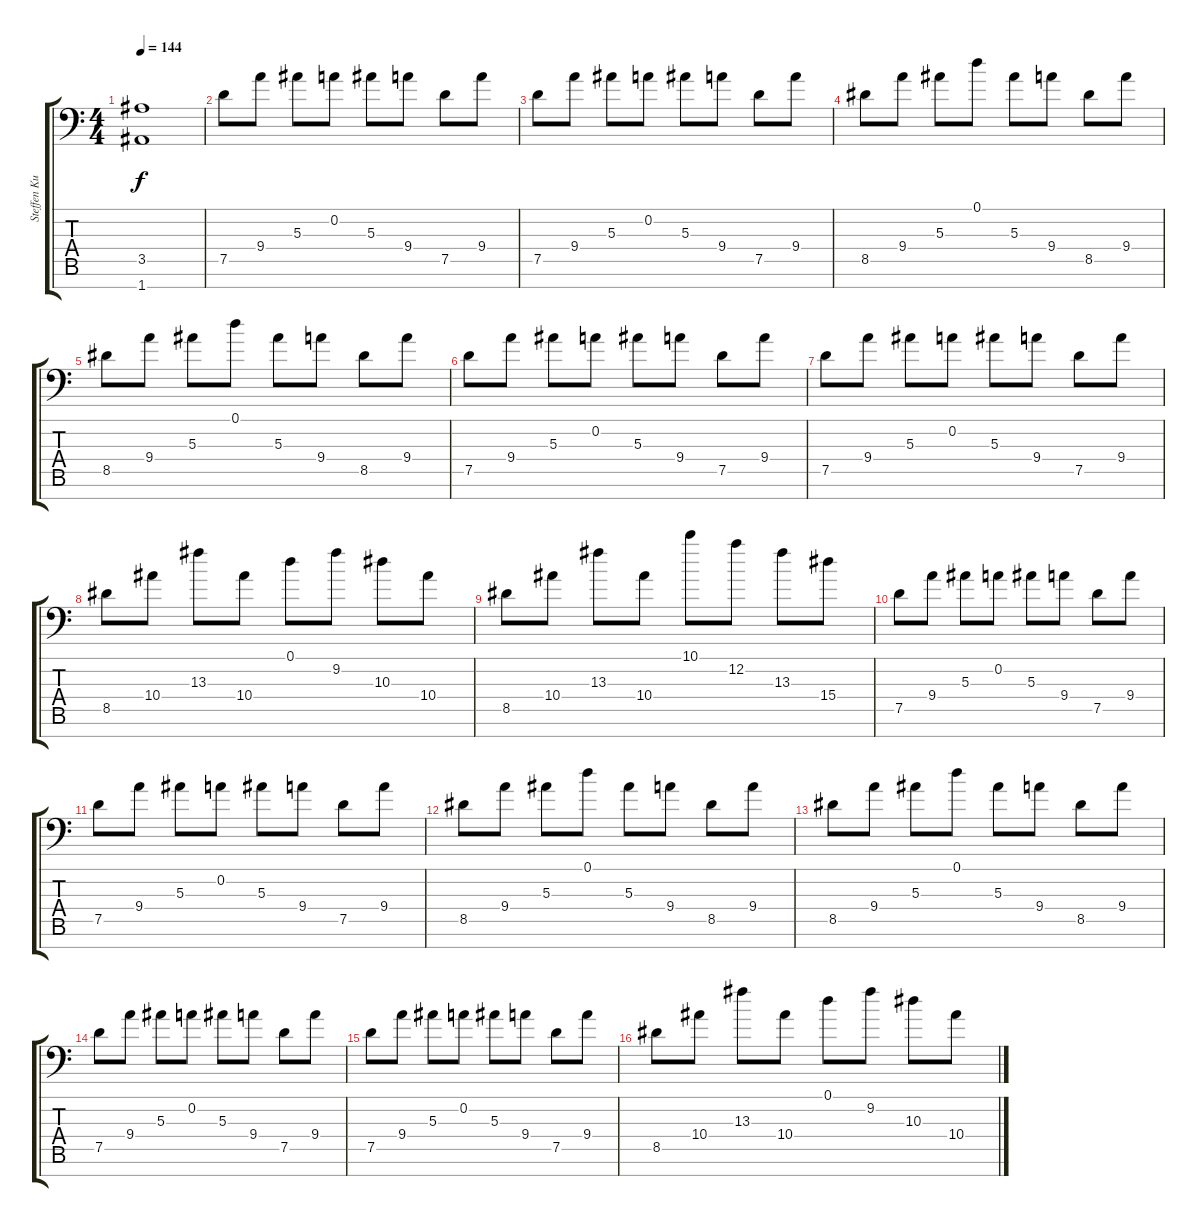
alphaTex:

\track ("Steffen Kummerer" "Steffen Ku") {instrument distortionguitar}
\staff {score tabs}
\tuning (D4 A3 F3 C3 G2 D2 A1) {hide}
\ts (4 4)
\tempo 144
\clef f4
\ks c
(3.5 1.7).1{dy f} |
7.5.8 9.4.8 5.3.8 0.2.8 5.3.8 9.4.8 7.5.8 9.4.8 |
7.5.8 9.4.8 5.3.8 0.2.8 5.3.8 9.4.8 7.5.8 9.4.8 |
8.5.8 9.4.8 5.3.8 0.1.8 5.3.8 9.4.8 8.5.8 9.4.8 |
8.5.8 9.4.8 5.3.8 0.1.8 5.3.8 9.4.8 8.5.8 9.4.8 |
7.5.8 9.4.8 5.3.8 0.2.8 5.3.8 9.4.8 7.5.8 9.4.8 |
7.5.8 9.4.8 5.3.8 0.2.8 5.3.8 9.4.8 7.5.8 9.4.8 |
8.5.8 10.4.8 13.3.8 10.4.8 0.1.8 9.2.8 10.3.8 10.4.8 |
8.5.8 10.4.8 13.3.8 10.4.8 10.1.8 12.2.8 13.3.8 15.4.8 |
7.5.8 9.4.8 5.3.8 0.2.8 5.3.8 9.4.8 7.5.8 9.4.8 |
7.5.8 9.4.8 5.3.8 0.2.8 5.3.8 9.4.8 7.5.8 9.4.8 |
8.5.8 9.4.8 5.3.8 0.1.8 5.3.8 9.4.8 8.5.8 9.4.8 |
8.5.8 9.4.8 5.3.8 0.1.8 5.3.8 9.4.8 8.5.8 9.4.8 |
7.5.8 9.4.8 5.3.8 0.2.8 5.3.8 9.4.8 7.5.8 9.4.8 |
7.5.8 9.4.8 5.3.8 0.2.8 5.3.8 9.4.8 7.5.8 9.4.8 |
8.5.8 10.4.8 13.3.8 10.4.8 0.1.8 9.2.8 10.3.8 10.4.8
